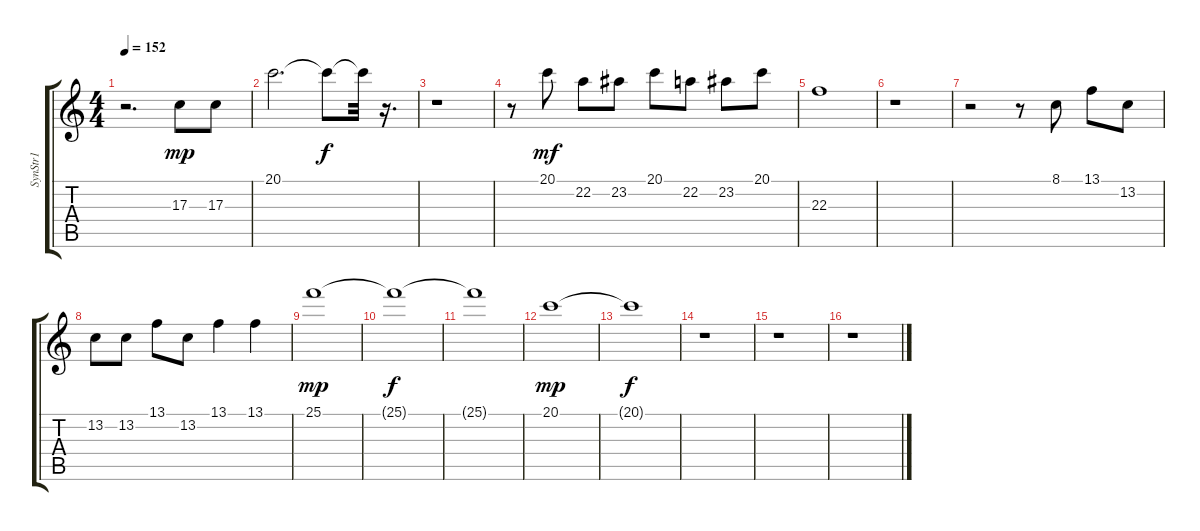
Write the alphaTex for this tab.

\track ("SynStr1 " "SynStr1 ") {instrument synthstrings1}
\staff {score tabs}
\tuning (E4 B3 G3 D3 A2 E2) {hide}
\ts (4 4)
\tempo 152
\clef g2
\ks c
r.2{d dy mp} 17.3.8 17.3.8 |
20.1.2{d} 20.1{t}.8{dy f} 20.1{t}.32 r.16{d} |
r.1 |
r.8 20.1.8{dy mf} 22.2.8 23.2.8 20.1.8 22.2.8 23.2.8 20.1.8 |
22.3.1 |
r.1 |
r.2 r.8 8.1.8 13.1.8 13.2.8 |
13.2.8 13.2.8 13.1.8 13.2.8 13.1.4 13.1.4 |
25.1.1{dy mp} |
25.1{t}.1{dy f} |
25.1{t}.1 |
20.1.1{dy mp} |
20.1{t}.1{dy f} |
r.1 |
r.1 |
r.1
